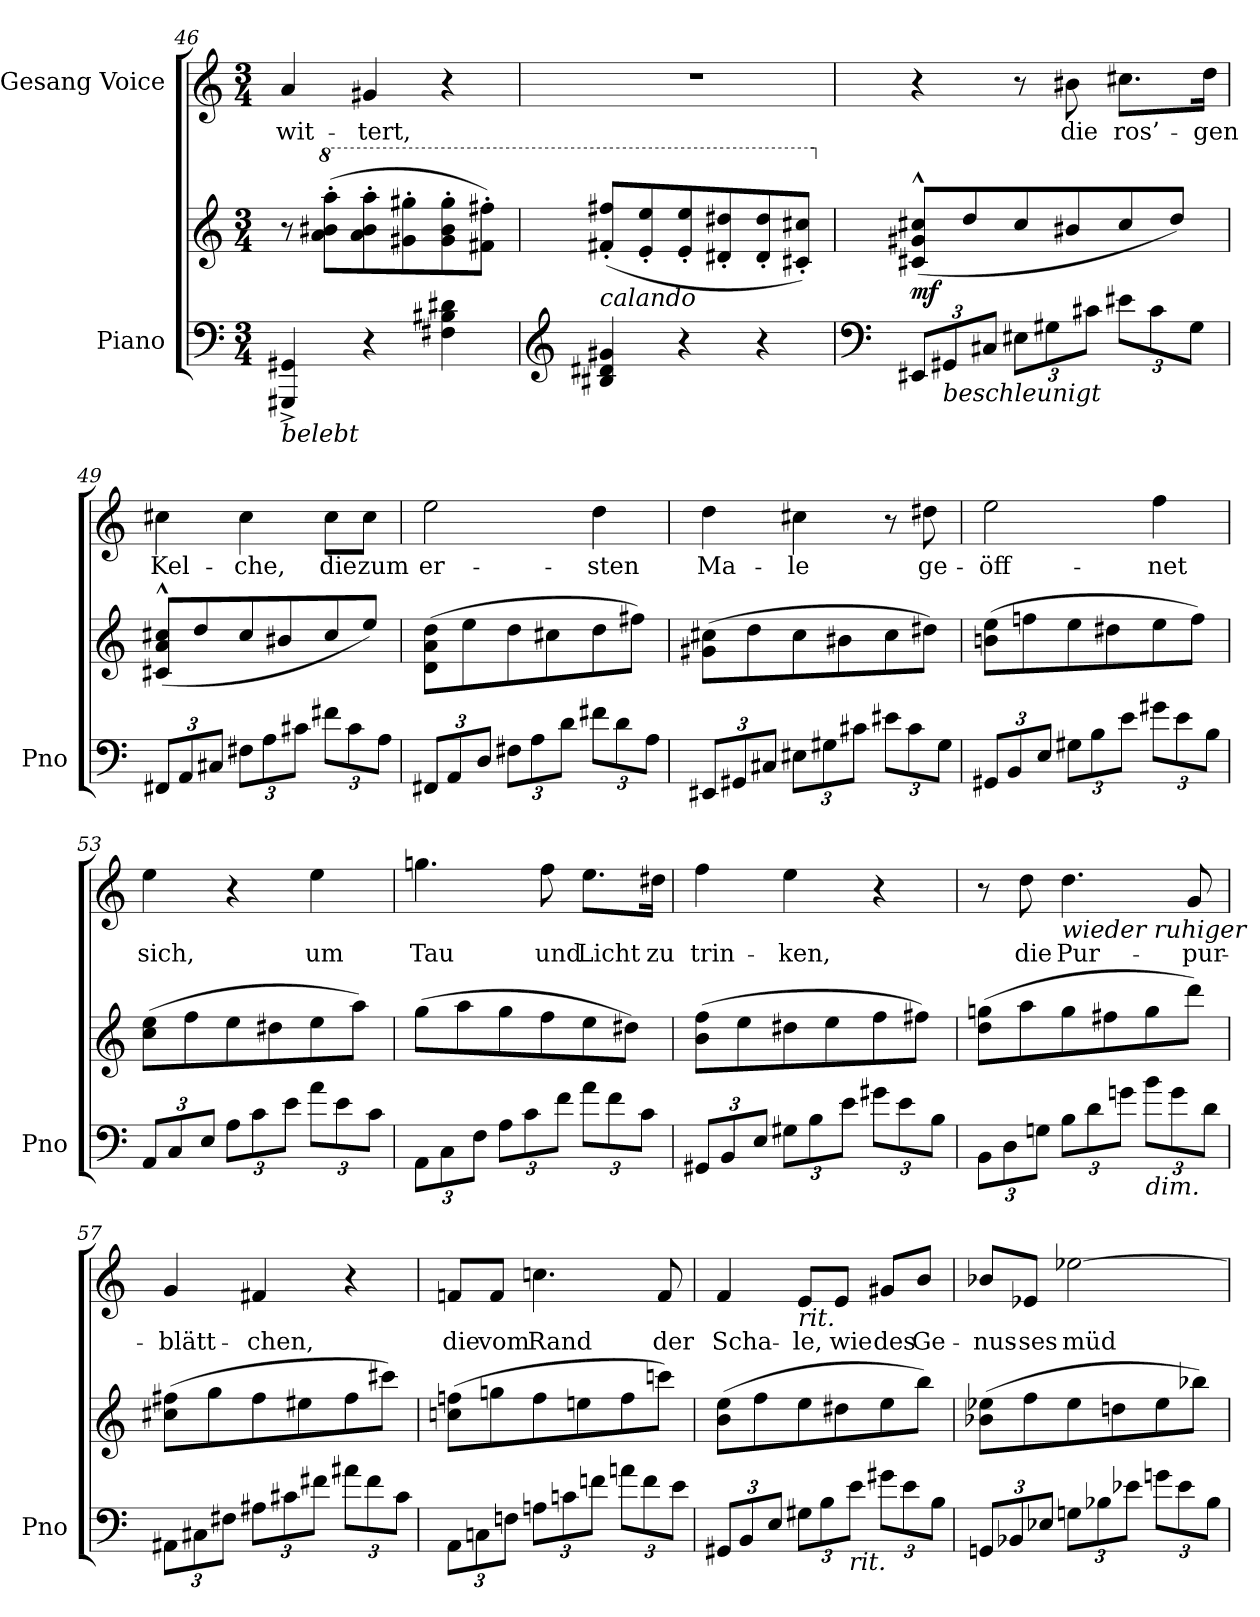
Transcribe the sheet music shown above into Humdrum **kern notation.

**kern	**kern	**dynam	**kern	**text
*part2	*part2	*part2	*part1	*part1
*staff3	*staff2	*staff2/3	*staff1	*staff1
*I"Piano	*	*	*I"Gesang Voice	*
*I'Pno	*	*	*	*
!!LO:LB:g=z
*clefF4	*clefG2	*	*clefG2	*
*k[]	*k[]	*	*k[]	*
*M3/4	*M3/4	*	*M3/4	*
=46	=46	=46	=46	=46
!LO:TX:b:i:t=belebt	!	!	!	!
!	!	!	!	!LO:LY:b
4GGG#X/^ 4GG#X/^	8r	.	4a/	-wit-
*	*8va	*	*	*
.	(8aa\' 8bb#X\' 8aaa\'L	.	.	.
!	!	!	!	!LO:LY:b
4r	8aa\' 8bb#\' 8aaa\'	.	4g#X/	-tert,
.	8gg#X\' 8ggg#X\'	.	.	.
4F#X\ 4B#X\ 4d#X\	8gg#\' 8bb#\' 8ggg#\'	.	4r	.
.	8ff#X\' 8fff#X\'J)	.	.	.
=47	=47	=47	=47	=47
*clefG2	*	*	*	*
!	!LO:TX:b:i:t=calando	!	!	!
4B#X/ 4d#X/ 4g#X/	(8ff#X/' 8fff#X/'L	.	2.r	.
.	8ee/' 8eee/'	.	.	.
4r	8ee/' 8eee/'	.	.	.
.	8dd#X/' 8ddd#X/'	.	.	.
4r	8dd#/' 8ddd#/'	.	.	.
.	8cc#X/' 8ccc#X/'J)	.	.	.
=48	=48	=48	=48	=48
*clefF4	*	*	*	*
*	*X8va	*	*	*
!	!	!LO:DY:b	!	!
12EE#X/L	(>8c#X/^^ 8g#X/^^ 8cc#X/^^L	mf	4r	.
!LO:TX:b:i:t=beschleunigt	!	!	!	!
12GG#X/	.	.	.	.
.	8dd/	.	.	.
12C#X/J	.	.	.	.
*Xbrackettup	*	*	*	*
12E#X\L	8cc#/	.	8r	.
12G#X\	.	.	.	.
!	!	!	!	!LO:LY:b
.	8b#X/	.	8b#X\	die
12c#X\J	.	.	.	.
!	!	!	!	!LO:LY:b
12e#X\L	8cc#/	.	8.cc#X\L	ros’-
12c#\	.	.	.	.
.	8dd/J)	.	.	.
12G#\J	.	.	.	.
!	!	!	!	!LO:LY:b
.	.	.	16dd\Jk	-gen
=49	=49	=49	=49	=49
*brackettup	*	*	*	*
!	!	!	!	!LO:LY:b
12FF#X/L	(>8c#X/^^ 8a/^^ 8cc#X/^^L	.	4cc#X\	Kel-
12AA/	.	.	.	.
.	8dd/	.	.	.
12C#X/J	.	.	.	.
*Xbrackettup	*	*	*	*
!	!	!	!	!LO:LY:b
12F#X\L	8cc#/	.	4cc#\	-che,
12A\	.	.	.	.
.	8b#X/	.	.	.
12c#X\J	.	.	.	.
!	!	!	!	!LO:LY:b
12f#X\L	8cc#/	.	8cc#\L	die
12c#\	.	.	.	.
!	!	!	!	!LO:LY:b
.	8ee/J)	.	8cc#\J	zum
12A\J	.	.	.	.
!!LO:LB:g=z
=50	=50	=50	=50	=50
*brackettup	*	*	*	*
!	!	!	!	!LO:LY:b
12FF#X/L	(8d\ 8a\ 8dd\L	.	2ee\	er-
12AA/	.	.	.	.
.	8ee\	.	.	.
12D/J	.	.	.	.
*Xbrackettup	*	*	*	*
12F#X\L	8dd\	.	.	.
12A\	.	.	.	.
.	8cc#X\	.	.	.
12d\J	.	.	.	.
!	!	!	!	!LO:LY:b
12f#X\L	8dd\	.	4dd\	-sten
12d\	.	.	.	.
.	8ff#X\J)	.	.	.
12A\J	.	.	.	.
=51	=51	=51	=51	=51
*brackettup	*	*	*	*
!	!	!	!	!LO:LY:b
12EE#X/L	(8g#X\ 8cc#X\L	.	4dd\	Ma-
12GG#X/	.	.	.	.
.	8dd\	.	.	.
12C#X/J	.	.	.	.
*Xbrackettup	*	*	*	*
!	!	!	!	!LO:LY:b
12E#X\L	8cc#\	.	4cc#X\	-le
12G#X\	.	.	.	.
.	8b#X\	.	.	.
12c#X\J	.	.	.	.
12e#X\L	8cc#\	.	8r	.
12c#\	.	.	.	.
!	!	!	!	!LO:LY:b
.	8dd#X\J)	.	8dd#X\	ge-
12G#\J	.	.	.	.
=52	=52	=52	=52	=52
*brackettup	*	*	*	*
!	!	!	!	!LO:LY:b
12GG#X/L	(8bn\ 8ee\L	.	2ee\	-öff-
12BB/	.	.	.	.
.	8ffn\	.	.	.
12E/J	.	.	.	.
*Xbrackettup	*	*	*	*
12G#X\L	8ee\	.	.	.
12B\	.	.	.	.
.	8dd#X\	.	.	.
12e\J	.	.	.	.
!	!	!	!	!LO:LY:b
12g#X\L	8ee\	.	4ff\	-net
12e\	.	.	.	.
.	8ff\J)	.	.	.
12B\J	.	.	.	.
!!LO:PB:g=z
=53	=53	=53	=53	=53
*brackettup	*	*	*	*
!	!	!	!	!LO:LY:b
12AA/L	(8cc\ 8ee\L	.	4ee\	sich,
12C/	.	.	.	.
.	8ff\	.	.	.
12E/J	.	.	.	.
*Xbrackettup	*	*	*	*
12A\L	8ee\	.	4r	.
12c\	.	.	.	.
.	8dd#X\	.	.	.
12e\J	.	.	.	.
!	!	!	!	!LO:LY:b
12a\L	8ee\	.	4ee\	um
12e\	.	.	.	.
.	8aa\J)	.	.	.
12c\J	.	.	.	.
!!LO:PB:g=z
=54	=54	=54	=54	=54
!	!	!	!	!LO:LY:b
12AA\L	(8gg\L	.	4.ggn\	Tau
12C\	.	.	.	.
.	8aa\	.	.	.
12F\J	.	.	.	.
12A\L	8gg\	.	.	.
12c\	.	.	.	.
!	!	!	!	!LO:LY:b
.	8ff\	.	8ff\	und
12f\J	.	.	.	.
!	!	!	!	!LO:LY:b
12a\L	8ee\	.	8.ee\L	Licht
12f\	.	.	.	.
.	8dd#X\J)	.	.	.
12c\J	.	.	.	.
!	!	!	!	!LO:LY:b
.	.	.	16dd#X\Jk	zu
=55	=55	=55	=55	=55
*brackettup	*	*	*	*
!	!	!	!	!LO:LY:b
12GG#X/L	(8b\ 8ff\L	.	4ff\	trin-
12BB/	.	.	.	.
.	8ee\	.	.	.
12E/J	.	.	.	.
*Xbrackettup	*	*	*	*
!	!	!	!	!LO:LY:b
12G#X\L	8dd#X\	.	4ee\	-ken,
12B\	.	.	.	.
.	8ee\	.	.	.
12e\J	.	.	.	.
12g#X\L	8ff\	.	4r	.
12e\	.	.	.	.
.	8ff#X\J)	.	.	.
12B\J	.	.	.	.
=56	=56	=56	=56	=56
12BB\L	(8dd\ 8ggn\L	.	8r	.
12D\	.	.	.	.
!	!	!	!	!LO:LY:b
.	8aa\	.	8dd\	die
12Gn\J	.	.	.	.
!	!	!	!LO:TX:b:i:t=wieder ruhiger	!
!	!	!	!	!LO:LY:b
12B\L	8gg\	.	4.dd\	Pur-
12d\	.	.	.	.
.	8ff#X\	.	.	.
12gn\J	.	.	.	.
!LO:TX:b:i:t=dim.	!	!	!	!
12b\L	8gg\	.	.	.
12g\	.	.	.	.
!	!	!	!	!LO:LY:b
.	8ddd\J)	.	8g/	-pur-
12d\J	.	.	.	.
!!LO:LB:g=z
=57	=57	=57	=57	=57
!	!	!	!	!LO:LY:b
12AA#X\L	(8cc#X\ 8ff#X\L	.	4g/	-blätt-
12C#X\	.	.	.	.
.	8gg\	.	.	.
12F#X\J	.	.	.	.
!	!	!	!	!LO:LY:b
12A#X\L	8ff#\	.	4f#X/	-chen,
12c#X\	.	.	.	.
.	8ee#X\	.	.	.
12f#X\J	.	.	.	.
12a#X\L	8ff#\	.	4r	.
12f#\	.	.	.	.
.	8ccc#X\J)	.	.	.
12c#\J	.	.	.	.
!!LO:LB:g=z
=58	=58	=58	=58	=58
!	!	!	!	!LO:LY:b
12AA\L	(8ccn\ 8ffn\L	.	8fn/L	die
12Cn\	.	.	.	.
!	!	!	!	!LO:LY:b
.	8ggn\	.	8f/J	vom
12Fn\J	.	.	.	.
!	!	!	!	!LO:LY:b
12An\L	8ff\	.	4.ccn\	Rand
12cn\	.	.	.	.
.	8een\	.	.	.
12fn\J	.	.	.	.
12an\L	8ff\	.	.	.
12f\	.	.	.	.
!	!	!	!	!LO:LY:b
.	8cccn\J)	.	8f/	der
12e\J	.	.	.	.
=59	=59	=59	=59	=59
*brackettup	*	*	*	*
!	!	!	!	!LO:LY:b
12GG#X/L	(8b\ 8ee\L	.	4f/	Scha-
12BB/	.	.	.	.
.	8ff\	.	.	.
12E/J	.	.	.	.
*Xbrackettup	*	*	*	*
!	!	!	!LO:TX:b:i:t=rit.	!
!	!	!	!	!LO:LY:b
12G#X\L	8ee\	.	8e/L	-le,
12B\	.	.	.	.
!	!	!	!	!LO:LY:b
.	8dd#X\	.	8e/J	wie
!LO:TX:b:i:t=rit.	!	!	!	!
12e\J	.	.	.	.
!	!	!	!	!LO:LY:b
12g#X\L	8ee\	.	8g#X/L	des
12e\	.	.	.	.
!	!	!	!	!LO:LY:b
.	8bb\J)	.	8b/J	Ge-
12B\J	.	.	.	.
=60	=60	=60	=60	=60
*brackettup	*	*	*	*
!	!	!	!	!LO:LY:b
12GGn/L	(8b-X\ 8ee-X\L	.	8b-X/L	-nus-
12BB-X/	.	.	.	.
!	!	!	!	!LO:LY:b
.	8ff\	.	8e-X/J	-ses
12E-X/J	.	.	.	.
*Xbrackettup	*	*	*	*
!	!	!	!	!LO:LY:b
12Gn\L	8ee-\	.	[2ee-X\	müd
12B-X\	.	.	.	.
.	8ddn\	.	.	.
12e-X\J	.	.	.	.
12gn\L	8ee-\	.	.	.
12e-\	.	.	.	.
.	8bb-X\J)	.	.	.
12B-\J	.	.	.	.
=	=	=	=	=
*-	*-	*-	*-	*-
